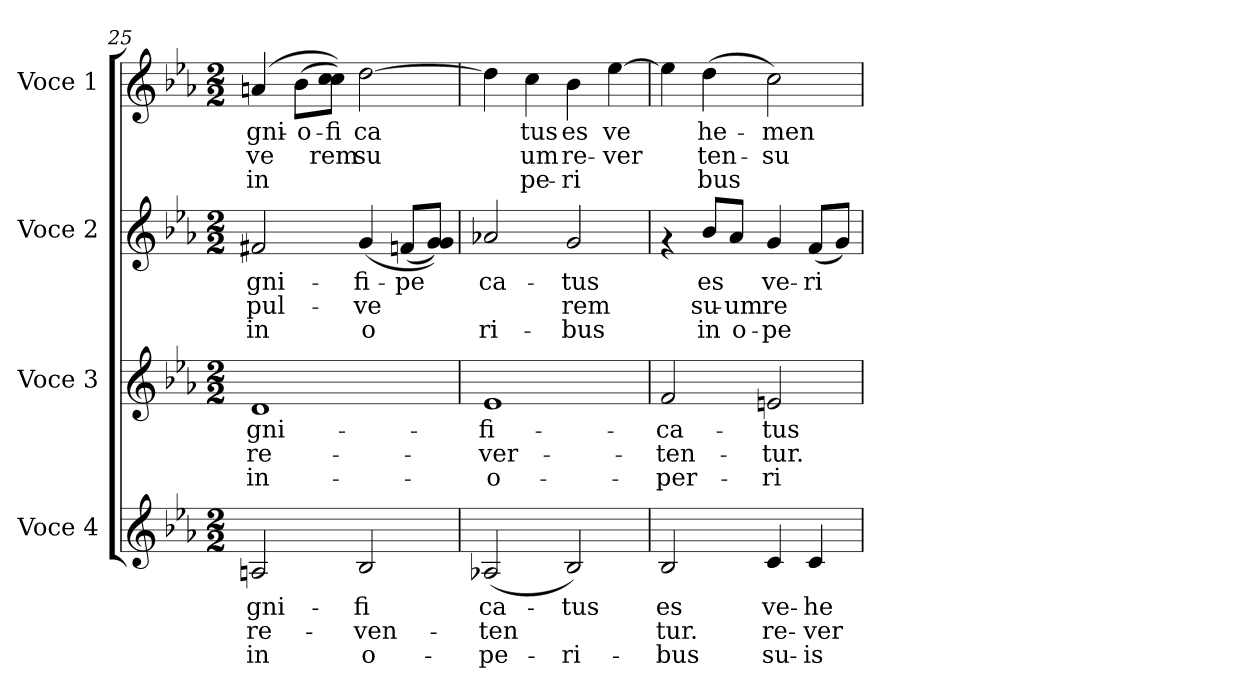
**kern	**text	**text	**text	**kern	**text	**text	**text	**kern	**text	**text	**text	**kern	**text	**text	**text
*part4	*part4	*part4	*part4	*part3	*part3	*part3	*part3	*part2	*part2	*part2	*part2	*part1	*part1	*part1	*part1
*staff4	*staff4	*staff4	*staff4	*staff3	*staff3	*staff3	*staff3	*staff2	*staff2	*staff2	*staff2	*staff1	*staff1	*staff1	*staff1
*I"Voce 4	*	*	*	*I"Voce 3	*	*	*	*I"Voce 2	*	*	*	*I"Voce 1	*	*	*
*I'V.4	*	*	*	*I'V.3	*	*	*	*I'V.2	*	*	*	*I'V.1	*	*	*
*clefG2	*	*	*	*clefG2	*	*	*	*clefG2	*	*	*	*clefG2	*	*	*
*k[b-e-a-]	*	*	*	*k[b-e-a-]	*	*	*	*k[b-e-a-]	*	*	*	*k[b-e-a-]	*	*	*
*E-:	*	*	*	*E-:	*	*	*	*E-:	*	*	*	*E-:	*	*	*
*M2/2	*	*	*	*M2/2	*	*	*	*M2/2	*	*	*	*M2/2	*	*	*
=25	=25	=25	=25	=25	=25	=25	=25	=25	=25	=25	=25	=25	=25	=25	=25
!	!LO:LY:b:cj	!LO:LY:b:cj	!LO:LY:b:cj	!	!LO:LY:b:cj	!LO:LY:b:cj	!LO:LY:b:cj	!	!LO:LY:b:cj	!LO:LY:b:cj	!LO:LY:b:cj	!	!LO:LY:b:cj	!LO:LY:b:cj	!LO:LY:b:cj
2An/	gni-	-re-	-in	1d	gni-	-re-	-in-	2f#X/	gni-	-pul-	-in	(>4an/	-gni-	-ve-	-in
!	!	!	!	!	!	!	!	!	!	!	!	!	!LO:LY:b:cj	!LO:LY:b:cj	!LO:LY:b:cj
.	.	.	.	.	.	.	.	.	.	.	.	(>8b-\L	o-	-	.
!	!	!	!	!	!	!	!	!	!	!	!	!	!LO:LY:b:cj	!LO:LY:b:cj	!LO:LY:b:cj
.	.	.	.	.	.	.	.	.	.	.	.	8cc\ 8cc\J))	fi	rem	.
!	!LO:LY:b:cj	!LO:LY:b:cj	!LO:LY:b:cj	!	!	!	!	!	!LO:LY:b:cj	!LO:LY:b:cj	!LO:LY:b:cj	!	!LO:LY:b:cj	!LO:LY:b:cj	!LO:LY:b:cj
2B-/	fi	ven-	-o-	.	.	.	.	(<4g/	fi-	-ve-	-o-	[>2dd\	ca-	-su-	-
!	!	!	!	!	!	!	!	!	!LO:LY:b:cj	!LO:LY:b:cj	!LO:LY:b:cj	!	!	!	!
.	.	.	.	.	.	.	.	(<8fn/L	-pe-	--	--	.	.	.	.
!	!	!	!	!	!	!	!	!	!LO:LY:b:cj	!LO:LY:b:cj	!LO:LY:b:cj	!	!	!	!
.	.	.	.	.	.	.	.	8g/ 8g/J))	--	--	--	.	.	.	.
!!LO:PB:g=z
=26	=26	=26	=26	=26	=26	=26	=26	=26	=26	=26	=26	=26	=26	=26	=26
!	!LO:LY:b:cj	!LO:LY:b:cj	!LO:LY:b:cj	!	!LO:LY:b:cj	!LO:LY:b:cj	!LO:LY:b:cj	!	!LO:LY:b:cj	!LO:LY:b:cj	!LO:LY:b:cj	!	!LO:LY:b:cj	!LO:LY:b:cj	!LO:LY:b:cj
(<2A-X/	-ca-	-ten-	-pe-	1e-	-fi-	-ver-	-o-	2a-X/	-ca-	-	ri-	4dd\]	-	-	.
!	!	!	!	!	!	!	!	!	!	!	!	!	!LO:LY:b:cj	!LO:LY:b:cj	!LO:LY:b:cj
.	.	.	.	.	.	.	.	.	.	.	.	4cc\	tus	um	pe-
!	!LO:LY:b:cj	!LO:LY:b:cj	!LO:LY:b:cj	!	!	!	!	!	!LO:LY:b:cj	!LO:LY:b:cj	!LO:LY:b:cj	!	!LO:LY:b:cj	!LO:LY:b:cj	!LO:LY:b:cj
2B-/)	-tus	-	-ri-	.	.	.	.	2g/	-tus	rem	bus	4b-\	-es	re-	-ri-
!	!	!	!	!	!	!	!	!	!	!	!	!	!LO:LY:b:cj	!LO:LY:b:cj	!LO:LY:b:cj
.	.	.	.	.	.	.	.	.	.	.	.	[>4ee-\	-ve-	-ver-	--
=27	=27	=27	=27	=27	=27	=27	=27	=27	=27	=27	=27	=27	=27	=27	=27
!	!LO:LY:b:cj	!LO:LY:b:cj	!LO:LY:b:cj	!	!LO:LY:b:cj	!LO:LY:b:cj	!LO:LY:b:cj	!	!	!	!	!	!LO:LY:b:cj	!LO:LY:b:cj	!LO:LY:b:cj
2B-/	-es	tur.	bus	2f/	-ca-	-ten-	-per-	4rf	.	.	.	4ee-\]	--	--	--
!	!	!	!	!	!	!	!	!	!LO:LY:b:cj	!LO:LY:b:cj	!LO:LY:b:cj	!	!LO:LY:b:cj	!LO:LY:b:cj	!LO:LY:b:cj
.	.	.	.	.	.	.	.	8b-/L	es	su-	-in	(>4dd\	-he-	-ten-	-bus
!	!	!	!	!	!	!	!	!	!LO:LY:b:cj	!LO:LY:b:cj	!LO:LY:b:cj	!	!	!	!
.	.	.	.	.	.	.	.	8a-/J	-	-um	o-	.	.	.	.
!	!LO:LY:b:cj	!LO:LY:b:cj	!LO:LY:b:cj	!	!LO:LY:b:cj	!LO:LY:b:cj	!LO:LY:b:cj	!	!LO:LY:b:cj	!LO:LY:b:cj	!LO:LY:b:cj	!	!LO:LY:b:cj	!LO:LY:b:cj	!LO:LY:b:cj
4c/	ve-	-re-	-su-	2en/	-tus	tur.	ri-	4g/	-ve-	-re-	-pe-	2cc\)	men-	-su-	-
!	!LO:LY:b:cj	!LO:LY:b:cj	!LO:LY:b:cj	!	!	!	!	!	!LO:LY:b:cj	!LO:LY:b:cj	!LO:LY:b:cj	!	!	!	!
4c/	-he-	-ver-	-is	.	.	.	.	(<8f/L	-ri-	--	--	.	.	.	.
!	!	!	!	!	!	!	!	!	!LO:LY:b:cj	!LO:LY:b:cj	!LO:LY:b:cj	!	!	!	!
.	.	.	.	.	.	.	.	8g/J)	--	--	--	.	.	.	.
=	=	=	=	=	=	=	=	=	=	=	=	=	=	=	=
*-	*-	*-	*-	*-	*-	*-	*-	*-	*-	*-	*-	*-	*-	*-	*-
